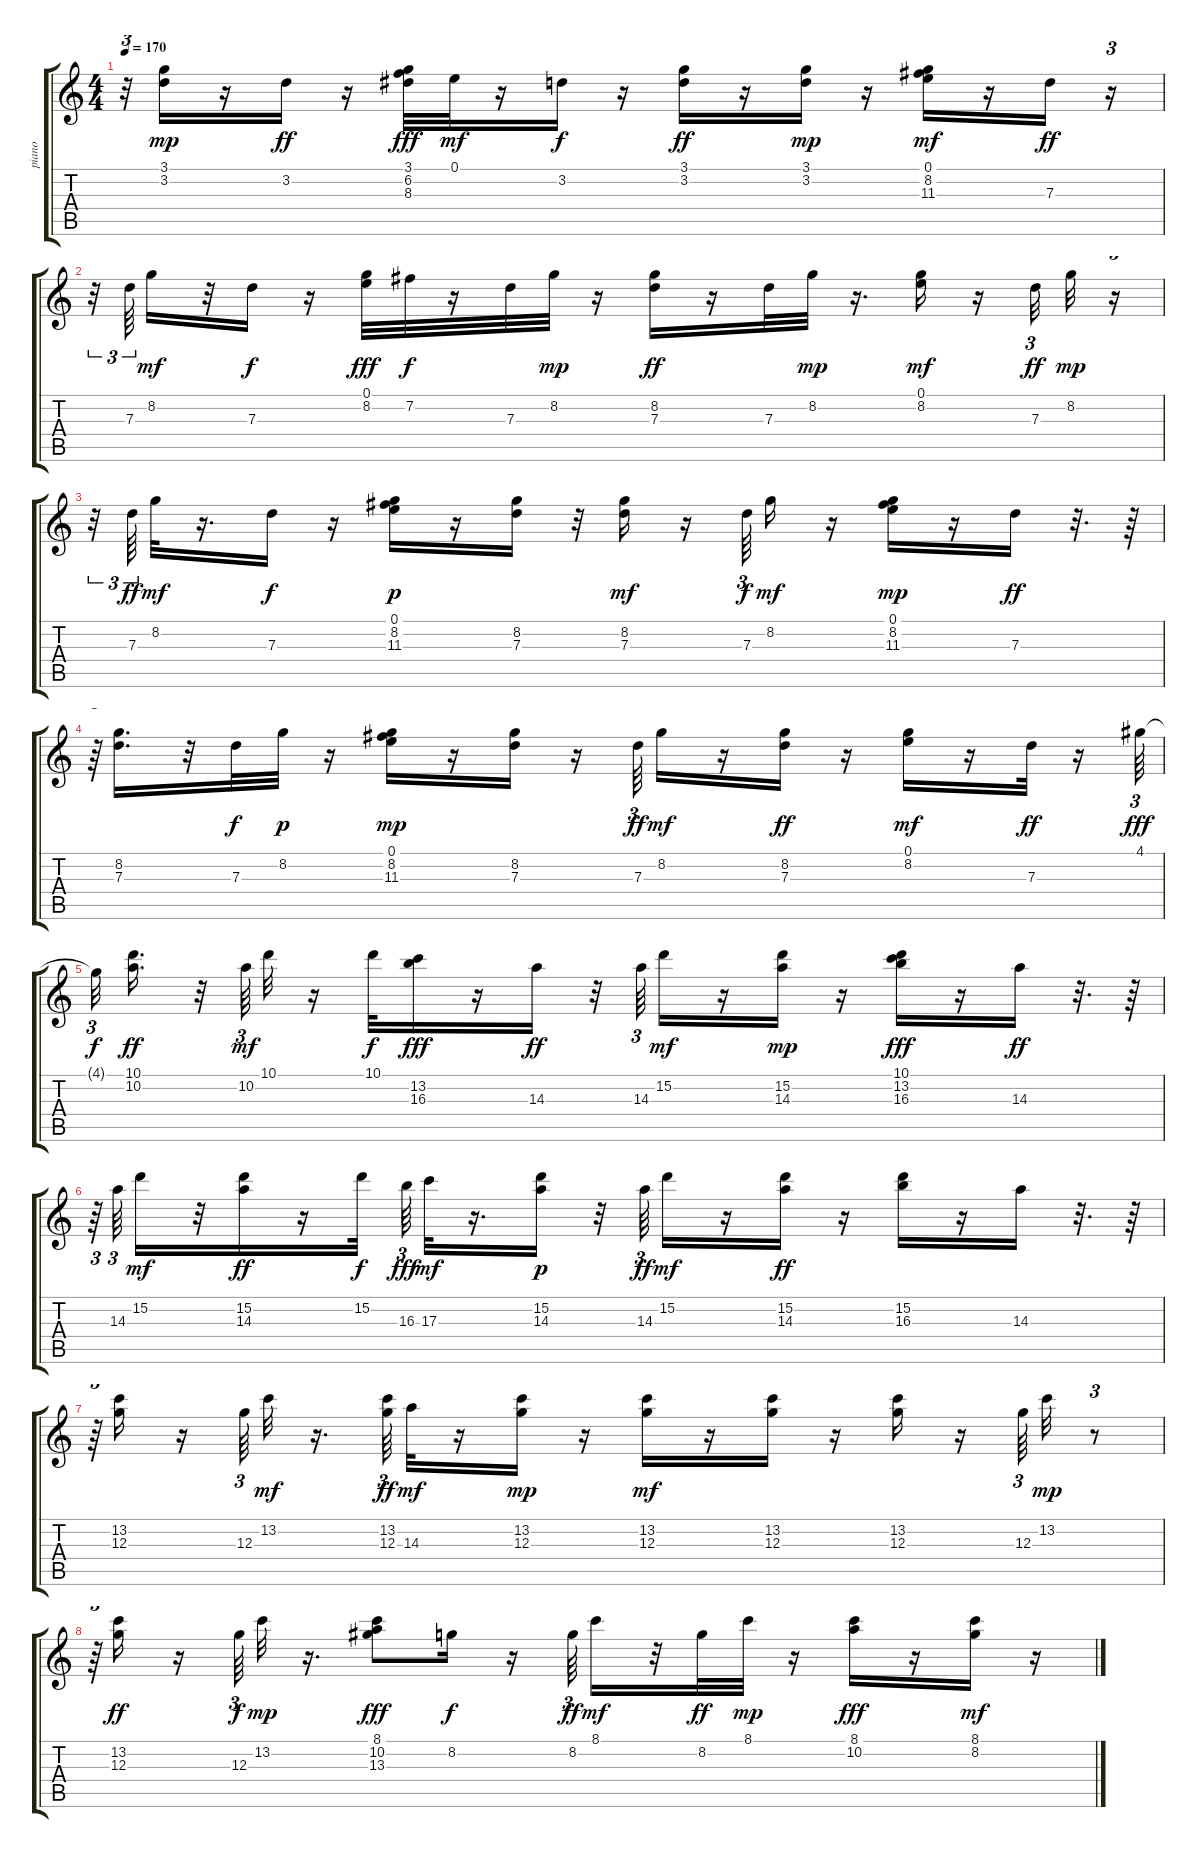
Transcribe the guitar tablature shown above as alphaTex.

\track ("piano   " "piano   ") {instrument electricguitarjazz}
\staff {score tabs}
\tuning (E4 B3 G3 D3 A2 E2) {hide}
\ts (4 4)
\tempo 170
\clef g2
\ks c
r.32{tu (3 2) dy mp} (3.1 3.2).16 r.16 3.2.16{dy ff} r.16 (3.1 6.2 8.3).32{dy fff} 0.1.32{dy mf} r.16 3.2.16{dy f} r.16 (3.1 3.2).16{dy ff} r.16 (3.1 3.2).16{dy mp} r.16 (0.1 8.2 11.3).16{dy mf} r.16 7.3.16{dy ff} r.16{tu (3 2)} |
r.32{tu (3 2)} 7.3.64{tu (3 2)} 8.2.16{dy mf} r.32 7.3.16{dy f} r.16 (0.1 8.2).32{dy fff} 7.2.32{dy f} r.16 7.3.32 8.2.32{dy mp} r.16 (8.2 7.3).16{dy ff} r.16 7.3.32 8.2.32{dy mp} r.16{d} (0.1 8.2).16{dy mf} r.16 7.3.32{tu (3 2) dy ff} 8.2.32{dy mp} r.16{tu (3 2)} |
r.32{tu (3 2)} 7.3.64{tu (3 2) dy ff} 8.2.32{dy mf} r.16{d} 7.3.16{dy f} r.16 (0.1 8.2 11.3).16{dy p} r.16 (8.2 7.3).16 r.32 (8.2 7.3).16{dy mf} r.16 7.3.64{tu (3 2) dy f} 8.2.16{dy mf} r.16 (0.1 8.2 11.3).16{dy mp} r.16 7.3.16{dy ff} r.32{d} r.64 |
r.64{tu (3 2)} (8.2 7.3).16{d} r.32 7.3.32{dy f} 8.2.32{dy p} r.16 (0.1 8.2 11.3).16{dy mp} r.16 (8.2 7.3).16 r.16 7.3.64{tu (3 2) dy ff} 8.2.16{dy mf} r.16 (8.2 7.3).16{dy ff} r.16 (0.1 8.2).16{dy mf} r.16 7.3.32{dy ff} r.16 4.1.64{tu (3 2) dy fff} |
4.1{t}.32{tu (3 2) dy f} (10.1 10.2).16{d dy ff} r.32 10.2.64{tu (3 2) dy mf} 10.1.32 r.16 10.1.32{dy f} (13.2 16.3).16{dy fff} r.16 14.3.16{dy ff} r.32 14.3.64{tu (3 2)} 15.2.16{dy mf} r.16 (15.2 14.3).16{dy mp} r.16 (10.1 13.2 16.3).16{dy fff} r.16 14.3.16{dy ff} r.32{d} r.64 |
r.64{tu (3 2)} 14.3.64{tu (3 2)} 15.2.16{dy mf} r.32 (15.2 14.3).16{dy ff} r.16 15.2.32{dy f} 16.3.64{tu (3 2) dy fff} 17.3.32{dy mf} r.16{d} (15.2 14.3).16{dy p} r.32 14.3.64{tu (3 2) dy ff} 15.2.16{dy mf} r.16 (15.2 14.3).16{dy ff} r.16 (15.2 16.3).16 r.16 14.3.16 r.32{d} r.64 |
r.64{tu (3 2)} (13.2 12.3).16 r.16 12.3.64{tu (3 2)} 13.2.32{dy mf} r.16{d} (13.2 12.3).64{tu (3 2) dy ff} 14.3.32{dy mf} r.16 (13.2 12.3).16{dy mp} r.16 (13.2 12.3).16{dy mf} r.16 (13.2 12.3).16 r.16 (13.2 12.3).16 r.16 12.3.64{tu (3 2)} 13.2.32{dy mp} r.8{tu (3 2)} |
r.64{tu (3 2)} (13.2 12.3).16{dy ff} r.16 12.3.64{tu (3 2) dy f} 13.2.32{dy mp} r.16{d} (8.1 10.2 13.3).8{dy fff} 8.2.16{dy f} r.16 8.2.64{tu (3 2) dy ff} 8.1.16{dy mf} r.32 8.2.32{dy ff} 8.1.32{dy mp} r.16 (8.1 10.2).16{dy fff} r.16 (8.1 8.2).16{dy mf} r.16
